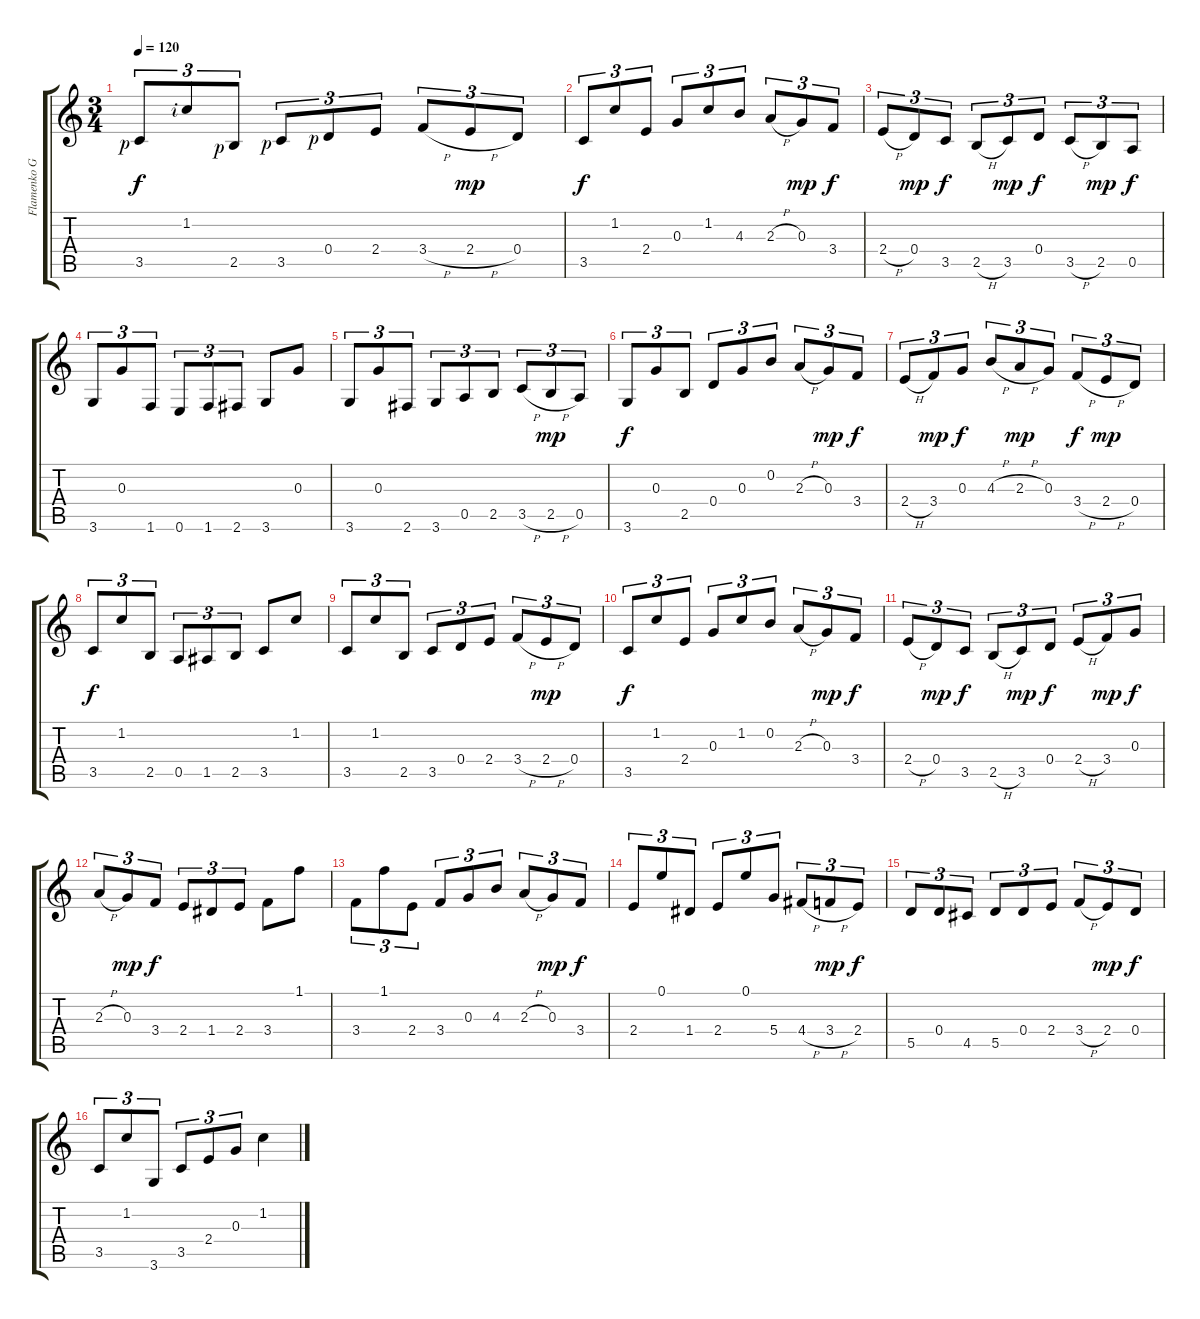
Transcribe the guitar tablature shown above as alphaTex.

\track ("Flamenko Gitar" "Flamenko G") {instrument acousticguitarnylon}
\staff {score tabs}
\tuning (E4 B3 G3 D3 A2 E2) {hide}
\ts (3 4)
\tempo 120
\clef g2
\ks c
3.5{rf 1}.8{tu (3 2) dy f} 1.2{rf 2}.8{tu (3 2)} 2.5{rf 1}.8{tu (3 2)} 3.5{rf 1}.8{tu (3 2)} 0.4{rf 1}.8{tu (3 2)} 2.4.8{tu (3 2)} 3.4{h}.8{tu (3 2)} 2.4{h}.8{tu (3 2) dy mp} 0.4.8{tu (3 2)} |
3.5.8{tu (3 2) dy f} 1.2.8{tu (3 2)} 2.4.8{tu (3 2)} 0.3.8{tu (3 2)} 1.2.8{tu (3 2)} 4.3.8{tu (3 2)} 2.3{h}.8{tu (3 2)} 0.3.8{tu (3 2) dy mp} 3.4.8{tu (3 2) dy f} |
2.4{h}.8{tu (3 2)} 0.4.8{tu (3 2) dy mp} 3.5.8{tu (3 2) dy f} 2.5{h}.8{tu (3 2)} 3.5.8{tu (3 2) dy mp} 0.4.8{tu (3 2) dy f} 3.5{h}.8{tu (3 2)} 2.5.8{tu (3 2) dy mp} 0.5.8{tu (3 2) dy f} |
3.6.8{tu (3 2)} 0.3.8{tu (3 2)} 1.6.8{tu (3 2)} 0.6.8{tu (3 2)} 1.6.8{tu (3 2)} 2.6.8{tu (3 2)} 3.6.8 0.3.8 |
3.6.8{tu (3 2)} 0.3.8{tu (3 2)} 2.6.8{tu (3 2)} 3.6.8{tu (3 2)} 0.5.8{tu (3 2)} 2.5.8{tu (3 2)} 3.5{h}.8{tu (3 2)} 2.5{h}.8{tu (3 2) dy mp} 0.5.8{tu (3 2)} |
3.6.8{tu (3 2) dy f} 0.3.8{tu (3 2)} 2.5.8{tu (3 2)} 0.4.8{tu (3 2)} 0.3.8{tu (3 2)} 0.2.8{tu (3 2)} 2.3{h}.8{tu (3 2)} 0.3.8{tu (3 2) dy mp} 3.4.8{tu (3 2) dy f} |
2.4{h}.8{tu (3 2)} 3.4.8{tu (3 2) dy mp} 0.3.8{tu (3 2) dy f} 4.3{h}.8{tu (3 2)} 2.3{h}.8{tu (3 2) dy mp} 0.3.8{tu (3 2)} 3.4{h}.8{tu (3 2) dy f} 2.4{h}.8{tu (3 2) dy mp} 0.4.8{tu (3 2)} |
3.5.8{tu (3 2) dy f} 1.2.8{tu (3 2)} 2.5.8{tu (3 2)} 0.5.8{tu (3 2)} 1.5.8{tu (3 2)} 2.5.8{tu (3 2)} 3.5.8 1.2.8 |
3.5.8{tu (3 2)} 1.2.8{tu (3 2)} 2.5.8{tu (3 2)} 3.5.8{tu (3 2)} 0.4.8{tu (3 2)} 2.4.8{tu (3 2)} 3.4{h}.8{tu (3 2)} 2.4{h}.8{tu (3 2) dy mp} 0.4.8{tu (3 2)} |
3.5.8{tu (3 2) dy f} 1.2.8{tu (3 2)} 2.4.8{tu (3 2)} 0.3.8{tu (3 2)} 1.2.8{tu (3 2)} 0.2.8{tu (3 2)} 2.3{h}.8{tu (3 2)} 0.3.8{tu (3 2) dy mp} 3.4.8{tu (3 2) dy f} |
2.4{h}.8{tu (3 2)} 0.4.8{tu (3 2) dy mp} 3.5.8{tu (3 2) dy f} 2.5{h}.8{tu (3 2)} 3.5.8{tu (3 2) dy mp} 0.4.8{tu (3 2) dy f} 2.4{h}.8{tu (3 2)} 3.4.8{tu (3 2) dy mp} 0.3.8{tu (3 2) dy f} |
2.3{h}.8{tu (3 2)} 0.3.8{tu (3 2) dy mp} 3.4.8{tu (3 2) dy f} 2.4.8{tu (3 2)} 1.4.8{tu (3 2)} 2.4.8{tu (3 2)} 3.4.8 1.1.8 |
3.4.8{tu (3 2)} 1.1.8{tu (3 2)} 2.4.8{tu (3 2)} 3.4.8{tu (3 2)} 0.3.8{tu (3 2)} 4.3.8{tu (3 2)} 2.3{h}.8{tu (3 2)} 0.3.8{tu (3 2) dy mp} 3.4.8{tu (3 2) dy f} |
2.4.8{tu (3 2)} 0.1.8{tu (3 2)} 1.4.8{tu (3 2)} 2.4.8{tu (3 2)} 0.1.8{tu (3 2)} 5.4.8{tu (3 2)} 4.4{h}.8{tu (3 2)} 3.4{h}.8{tu (3 2) dy mp} 2.4.8{tu (3 2) dy f} |
5.5.8{tu (3 2)} 0.4.8{tu (3 2)} 4.5.8{tu (3 2)} 5.5.8{tu (3 2)} 0.4.8{tu (3 2)} 2.4.8{tu (3 2)} 3.4{h}.8{tu (3 2)} 2.4.8{tu (3 2) dy mp} 0.4.8{tu (3 2) dy f} |
3.5.8{tu (3 2)} 1.2.8{tu (3 2)} 3.6.8{tu (3 2)} 3.5.8{tu (3 2)} 2.4.8{tu (3 2)} 0.3.8{tu (3 2)} 1.2.4
